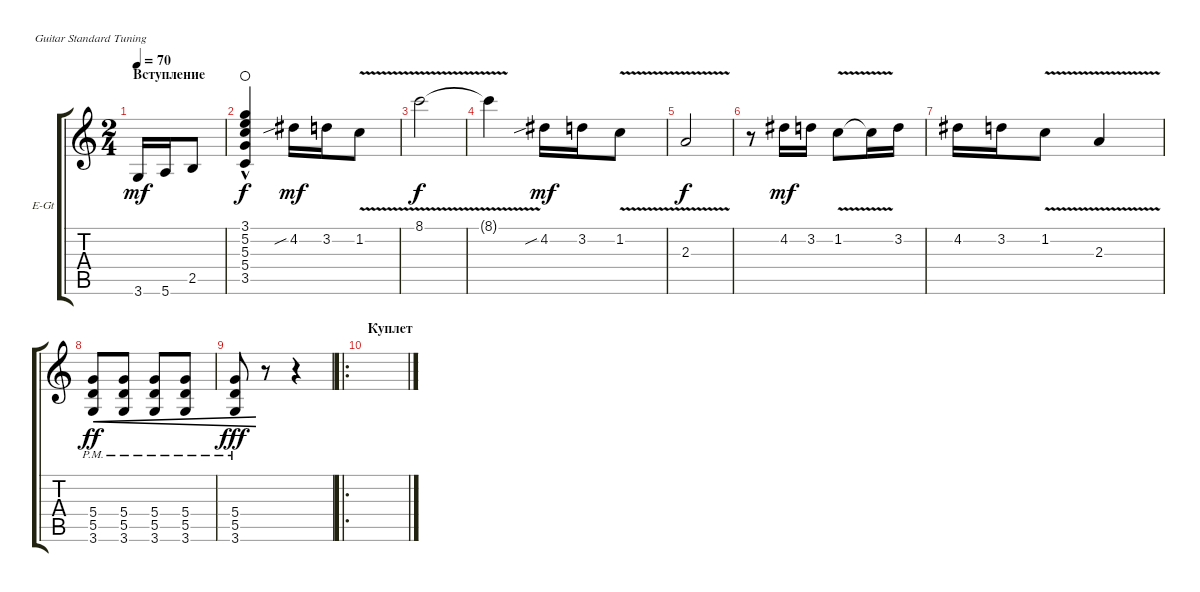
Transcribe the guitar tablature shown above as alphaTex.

\defaultSystemsLayout 4
\bracketExtendMode groupsimilarinstruments
\firstSystemTrackNameOrientation horizontal
\otherSystemsTrackNameOrientation horizontal
\track ("Electric Guitar" "E-Gt") {instrument overdrivenguitar}
\staff {score tabs}
\tuning (E4 B3 G3 D3 A2 E2)
\ts (2 4)
\section ("" "Вступление")
\ac
\scale
0.255652
\tempo 70
\accidentals auto
\clef g2
\ottava regular
\simile none
\ks c
3.6.16{dy mf instrument overdrivenguitar} 5.6.16 2.5.8 |
\scale
0.372174 (3.5{hac} 5.4{hac} 5.3{hac} 5.2{hac} 3.1{hac}).4{dy f waho} 4.2{sib}.16{dy mf} 3.2.16 1.2{v}.8 |
\scale
0.372174 8.1{v}.2{dy f} |
\scale
0.5 8.1{t}.4 4.2{sib}.16{dy mf} 3.2.16 1.2{v}.8 |
2.3{v}.2{dy f} |
r.8 4.2.16{dy mf} 3.2.16 1.2{v}.8 1.2{t}.16 3.2.16 |
4.2.16 3.2.16 1.2{v}.8 2.3{v}.4 |
(3.6{pm} 5.5{pm} 5.4{pm}).8{cre dy ff} (3.6{pm} 5.5{pm} 5.4{pm}).8{cre} (3.6{pm} 5.5{pm} 5.4{pm}).8{cre} (3.6{pm} 5.5{pm} 5.4{pm}).8{cre} |
(3.6{pm} 5.5{pm} 5.4{pm}).8{cre dy fff} r.8 r.4 |
\ro
\section ("" "Куплет")
